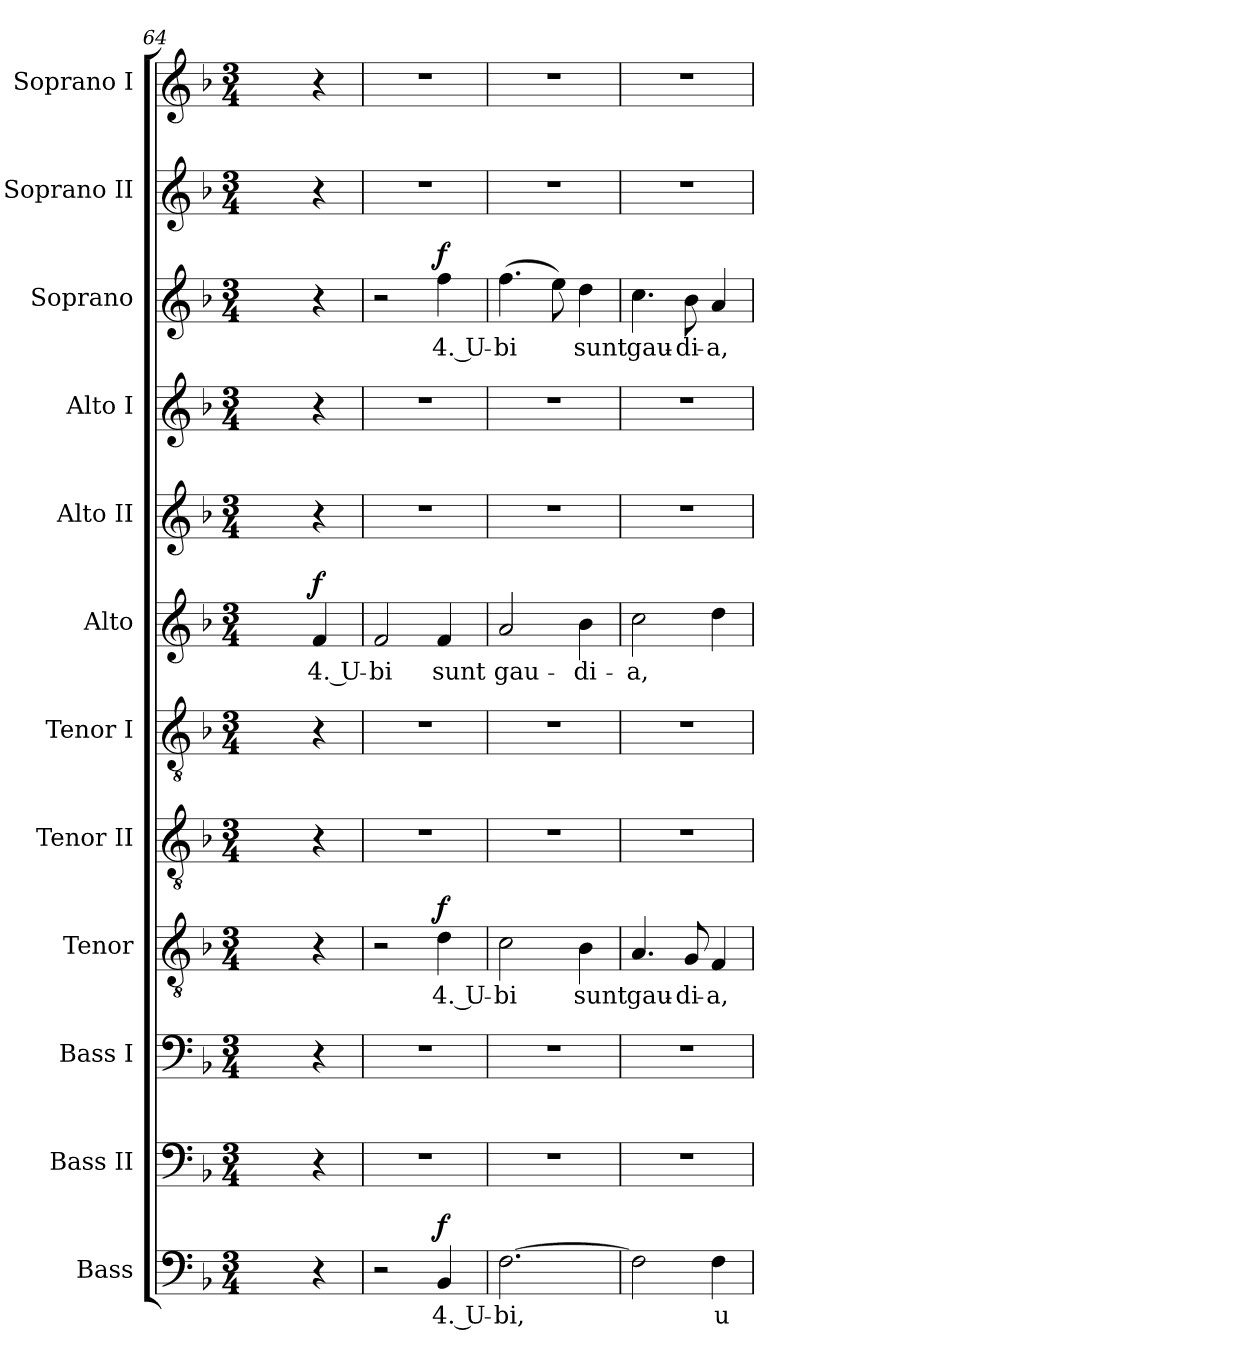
**kern	**text	**dynam	**kern	**kern	**kern	**text	**dynam	**kern	**kern	**kern	**text	**dynam	**kern	**kern	**kern	**text	**dynam	**kern	**kern
*part12	*part12	*part12	*part11	*part10	*part9	*part9	*part9	*part8	*part7	*part6	*part6	*part6	*part5	*part4	*part3	*part3	*part3	*part2	*part1
*staff12	*staff12	*staff12	*staff11	*staff10	*staff9	*staff9	*staff9	*staff8	*staff7	*staff6	*staff6	*staff6	*staff5	*staff4	*staff3	*staff3	*staff3	*staff2	*staff1
*I"Bass	*	*	*I"Bass II	*I"Bass I	*I"Tenor	*	*	*I"Tenor II	*I"Tenor I	*I"Alto	*	*	*I"Alto II	*I"Alto I	*I"Soprano	*	*	*I"Soprano II	*I"Soprano I
*I'B.	*	*	*I'B II.	*I'B I.	*I'T.	*	*	*I'T II.	*	*I'A.	*	*	*I'A II.	*I'A I.	*I'S.	*	*	*I'S II.	*I'S I.
!!LO:PB:g=z
*clefF4	*	*	*clefF4	*clefF4	*clefGv2	*	*	*clefGv2	*clefGv2	*clefG2	*	*	*clefG2	*clefG2	*clefG2	*	*	*clefG2	*clefG2
*	*	*	*	*	*ITrd7c12	*	*	*ITrd7c12	*ITrd7c12	*	*	*	*	*	*	*	*	*	*
*k[b-]	*	*	*k[b-]	*k[b-]	*k[b-]	*	*	*k[b-]	*k[b-]	*k[b-]	*	*	*k[b-]	*k[b-]	*k[b-]	*	*	*k[b-]	*k[b-]
*F:	*	*	*F:	*F:	*F:	*	*	*F:	*F:	*F:	*	*	*F:	*F:	*F:	*	*	*F:	*F:
*M3/4	*	*	*M3/4	*M3/4	*M3/4	*	*	*M3/4	*M3/4	*M3/4	*	*	*M3/4	*M3/4	*M3/4	*	*	*M3/4	*M3/4
=64	=64	=64	=64	=64	=64	=64	=64	=64	=64	=64	=64	=64	=64	=64	=64	=64	=64	=64	=64
2ryy	.	.	2ryy	2ryy	2ryy	.	.	2ryy	2ryy	2ryy	.	.	2ryy	2ryy	2ryy	.	.	2ryy	2ryy
!	!	!	!	!	!	!	!	!	!	!	!LO:LY:b:color=#000000	!	!	!	!	!	!	!	!
4r	.	.	4r	4r	4r	.	.	4r	4r	4fi/	4. U-	f	4r	4r	4r	.	.	4r	4r
=65	=65	=65	=65	=65	=65	=65	=65	=65	=65	=65	=65	=65	=65	=65	=65	=65	=65	=65	=65
!	!	!	!LO:N:vis=1	!LO:N:vis=1	!	!	!	!LO:N:vis=1	!LO:N:vis=1	!	!	!	!	!	!	!	!	!	!
!	!	!	!	!	!	!	!	!	!	!	!LO:LY:b:color=#000000	!	!LO:N:vis=1	!LO:N:vis=1	!	!	!	!LO:N:vis=1	!LO:N:vis=1
2r	.	.	2.r	2.r	2r	.	.	2.r	2.r	2fi/	-bi	.	2.r	2.r	2r	.	.	2.r	2.r
!	!LO:LY:b:color=#000000	!	!	!	!	!	!	!	!	!	!	!	!	!	!	!	!	!	!
!	!	!	!	!	!	!LO:LY:b:color=#000000	!	!	!	!	!	!	!	!	!	!	!	!	!
!	!	!	!	!	!	!	!	!	!	!	!LO:LY:b:color=#000000	!	!	!	!	!	!	!	!
!	!	!	!	!	!	!	!	!	!	!	!	!	!	!	!	!LO:LY:b:color=#000000	!	!	!
4BB-i/	4. U-	f	.	.	4Di\	4. U-	f	.	.	4fi/	sunt	.	.	.	4ffi\	4. U-	f	.	.
=66	=66	=66	=66	=66	=66	=66	=66	=66	=66	=66	=66	=66	=66	=66	=66	=66	=66	=66	=66
!	!LO:LY:b:color=#000000	!	!LO:N:vis=1	!LO:N:vis=1	!	!	!	!	!	!	!	!	!	!	!	!	!	!	!
!	!	!	!	!	!	!LO:LY:b:color=#000000	!	!LO:N:vis=1	!LO:N:vis=1	!	!	!	!	!	!	!	!	!	!
!	!	!	!	!	!	!	!	!	!	!	!LO:LY:b:color=#000000	!	!LO:N:vis=1	!LO:N:vis=1	!	!	!	!	!
!	!	!	!	!	!	!	!	!	!	!	!	!	!	!	!	!LO:LY:b:color=#000000	!	!LO:N:vis=1	!LO:N:vis=1
[>2.Fi\	-bi,	.	2.r	2.r	2Ci\	-bi	.	2.r	2.r	2ai/	gau-	.	2.r	2.r	(4.ffi\	-bi	.	2.r	2.r
.	.	.	.	.	.	.	.	.	.	.	.	.	.	.	8eei\)	.	.	.	.
!	!	!	!	!	!	!LO:LY:b:color=#000000	!	!	!	!	!	!	!	!	!	!	!	!	!
!	!	!	!	!	!	!	!	!	!	!	!LO:LY:b:color=#000000	!	!	!	!	!	!	!	!
!	!	!	!	!	!	!	!	!	!	!	!	!	!	!	!	!LO:LY:b:color=#000000	!	!	!
.	.	.	.	.	4BB-i\	sunt	.	.	.	4b-i\	-di-	.	.	.	4ddi\	sunt	.	.	.
=67	=67	=67	=67	=67	=67	=67	=67	=67	=67	=67	=67	=67	=67	=67	=67	=67	=67	=67	=67
!	!	!	!LO:N:vis=1	!LO:N:vis=1	!	!	!	!	!	!	!	!	!	!	!	!	!	!	!
!	!	!	!	!	!	!LO:LY:b:color=#000000	!	!LO:N:vis=1	!LO:N:vis=1	!	!	!	!	!	!	!	!	!	!
!	!	!	!	!	!	!	!	!	!	!	!LO:LY:b:color=#000000	!	!LO:N:vis=1	!LO:N:vis=1	!	!	!	!	!
!	!	!	!	!	!	!	!	!	!	!	!	!	!	!	!	!LO:LY:b:color=#000000	!	!LO:N:vis=1	!LO:N:vis=1
2Fi\]	.	.	2.r	2.r	4.AAi/	gau-	.	2.r	2.r	2cci\	-a,	.	2.r	2.r	4.cci\	gau-	.	2.r	2.r
!	!	!	!	!	!	!LO:LY:b:color=#000000	!	!	!	!	!	!	!	!	!	!	!	!	!
!	!	!	!	!	!	!	!	!	!	!	!	!	!	!	!	!LO:LY:b:color=#000000	!	!	!
.	.	.	.	.	8GGi/	-di-	.	.	.	.	.	.	.	.	8b-i\	-di-	.	.	.
!	!LO:LY:b:color=#000000	!	!	!	!	!	!	!	!	!	!	!	!	!	!	!	!	!	!
!	!	!	!	!	!	!LO:LY:b:color=#000000	!	!	!	!	!	!	!	!	!	!	!	!	!
!	!	!	!	!	!	!	!	!	!	!	!	!	!	!	!	!LO:LY:b:color=#000000	!	!	!
4Fi\	u-	.	.	.	4FFi/	-a,	.	.	.	4ddi\	.	.	.	.	4ai/	-a,	.	.	.
=	=	=	=	=	=	=	=	=	=	=	=	=	=	=	=	=	=	=	=
*-	*-	*-	*-	*-	*-	*-	*-	*-	*-	*-	*-	*-	*-	*-	*-	*-	*-	*-	*-
